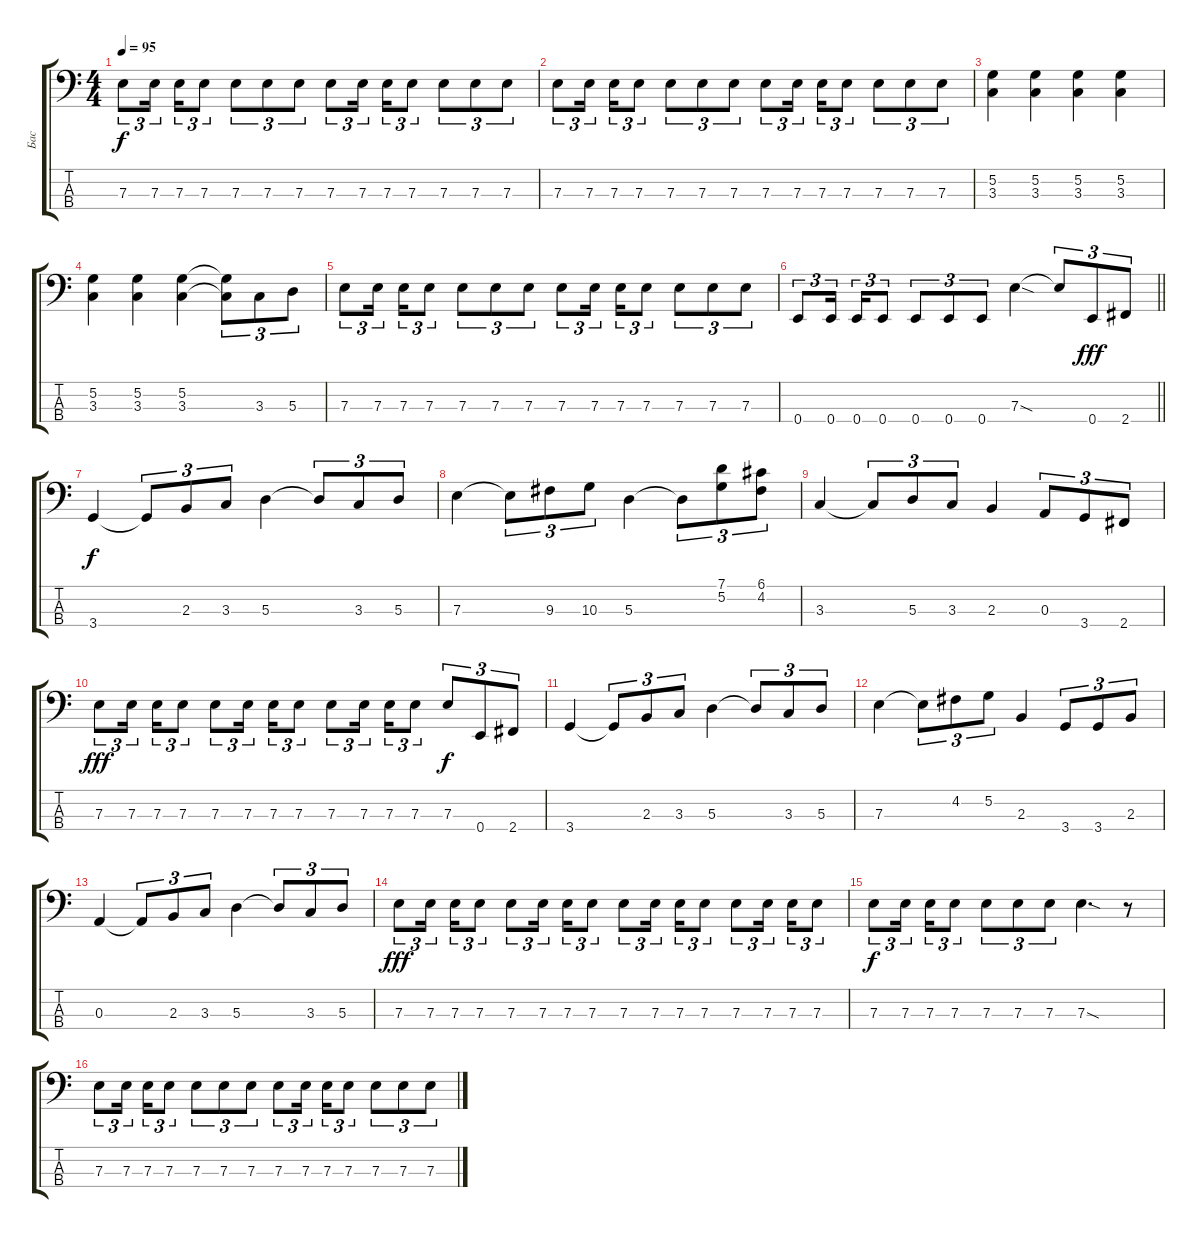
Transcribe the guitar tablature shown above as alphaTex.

\track ("Бас" "Бас") {instrument electricbasspick}
\staff {score tabs}
\tuning (G2 D2 A1 E1) {hide}
\ts (4 4)
\tempo 95
\clef f4
\ks c
7.3.8{tu (3 2) dy f} 7.3.16{tu (3 2) beam splitsecondary} 7.3.16{tu (3 2)} 7.3.8{tu (3 2)} 7.3.8{tu (3 2)} 7.3.8{tu (3 2)} 7.3.8{tu (3 2)} 7.3.8{tu (3 2)} 7.3.16{tu (3 2) beam splitsecondary} 7.3.16{tu (3 2)} 7.3.8{tu (3 2)} 7.3.8{tu (3 2)} 7.3.8{tu (3 2)} 7.3.8{tu (3 2)} |
7.3.8{tu (3 2)} 7.3.16{tu (3 2) beam splitsecondary} 7.3.16{tu (3 2)} 7.3.8{tu (3 2)} 7.3.8{tu (3 2)} 7.3.8{tu (3 2)} 7.3.8{tu (3 2)} 7.3.8{tu (3 2)} 7.3.16{tu (3 2) beam splitsecondary} 7.3.16{tu (3 2)} 7.3.8{tu (3 2)} 7.3.8{tu (3 2)} 7.3.8{tu (3 2)} 7.3.8{tu (3 2)} |
(5.2 3.3).4 (5.2 3.3).4 (5.2 3.3).4 (5.2 3.3).4 |
(5.2 3.3).4 (5.2 3.3).4 (5.2 3.3).4 (5.2{t} 3.3{t}).8{tu (3 2)} 3.3.8{tu (3 2)} 5.3.8{tu (3 2)} |
7.3.8{tu (3 2)} 7.3.16{tu (3 2) beam splitsecondary} 7.3.16{tu (3 2)} 7.3.8{tu (3 2)} 7.3.8{tu (3 2)} 7.3.8{tu (3 2)} 7.3.8{tu (3 2)} 7.3.8{tu (3 2)} 7.3.16{tu (3 2) beam splitsecondary} 7.3.16{tu (3 2)} 7.3.8{tu (3 2)} 7.3.8{tu (3 2)} 7.3.8{tu (3 2)} 7.3.8{tu (3 2)} |
\barLineRight lightlight
0.4.8{tu (3 2)} 0.4.16{tu (3 2) beam splitsecondary} 0.4.16{tu (3 2)} 0.4.8{tu (3 2)} 0.4.8{tu (3 2)} 0.4.8{tu (3 2)} 0.4.8{tu (3 2)} 7.3{sod}.4 7.3{t}.8{tu (3 2)} 0.4.8{tu (3 2) dy fff} 2.4.8{tu (3 2)} |
3.4.4{dy f} 3.4{t}.8{tu (3 2)} 2.3.8{tu (3 2)} 3.3.8{tu (3 2)} 5.3.4 5.3{t}.8{tu (3 2)} 3.3.8{tu (3 2)} 5.3.8{tu (3 2)} |
7.3.4 7.3{t}.8{tu (3 2)} 9.3.8{tu (3 2)} 10.3.8{tu (3 2)} 5.3.4 5.3{t}.8{tu (3 2)} (7.1 5.2).8{tu (3 2)} (6.1 4.2).8{tu (3 2)} |
3.3.4 3.3{t}.8{tu (3 2)} 5.3.8{tu (3 2)} 3.3.8{tu (3 2)} 2.3.4 0.3.8{tu (3 2)} 3.4.8{tu (3 2)} 2.4.8{tu (3 2)} |
7.3.8{tu (3 2) dy fff} 7.3.16{tu (3 2) beam splitsecondary} 7.3.16{tu (3 2)} 7.3.8{tu (3 2)} 7.3.8{tu (3 2)} 7.3.16{tu (3 2) beam splitsecondary} 7.3.16{tu (3 2)} 7.3.8{tu (3 2)} 7.3.8{tu (3 2)} 7.3.16{tu (3 2) beam splitsecondary} 7.3.16{tu (3 2)} 7.3.8{tu (3 2)} 7.3.8{tu (3 2) dy f} 0.4.8{tu (3 2)} 2.4.8{tu (3 2)} |
3.4.4 3.4{t}.8{tu (3 2)} 2.3.8{tu (3 2)} 3.3.8{tu (3 2)} 5.3.4 5.3{t}.8{tu (3 2)} 3.3.8{tu (3 2)} 5.3.8{tu (3 2)} |
7.3.4 7.3{t}.8{tu (3 2)} 4.2.8{tu (3 2)} 5.2.8{tu (3 2)} 2.3.4 3.4.8{tu (3 2)} 3.4.8{tu (3 2)} 2.3.8{tu (3 2)} |
0.3.4 0.3{t}.8{tu (3 2)} 2.3.8{tu (3 2)} 3.3.8{tu (3 2)} 5.3.4 5.3{t}.8{tu (3 2)} 3.3.8{tu (3 2)} 5.3.8{tu (3 2)} |
7.3.8{tu (3 2) dy fff} 7.3.16{tu (3 2) beam splitsecondary} 7.3.16{tu (3 2)} 7.3.8{tu (3 2)} 7.3.8{tu (3 2)} 7.3.16{tu (3 2) beam splitsecondary} 7.3.16{tu (3 2)} 7.3.8{tu (3 2)} 7.3.8{tu (3 2)} 7.3.16{tu (3 2) beam splitsecondary} 7.3.16{tu (3 2)} 7.3.8{tu (3 2)} 7.3.8{tu (3 2)} 7.3.16{tu (3 2) beam splitsecondary} 7.3.16{tu (3 2)} 7.3.8{tu (3 2)} |
7.3.8{tu (3 2) dy f} 7.3.16{tu (3 2) beam splitsecondary} 7.3.16{tu (3 2)} 7.3.8{tu (3 2)} 7.3.8{tu (3 2)} 7.3.8{tu (3 2)} 7.3.8{tu (3 2)} 7.3{sod}.4{d} r.8 |
7.3.8{tu (3 2)} 7.3.16{tu (3 2) beam splitsecondary} 7.3.16{tu (3 2)} 7.3.8{tu (3 2)} 7.3.8{tu (3 2)} 7.3.8{tu (3 2)} 7.3.8{tu (3 2)} 7.3.8{tu (3 2)} 7.3.16{tu (3 2) beam splitsecondary} 7.3.16{tu (3 2)} 7.3.8{tu (3 2)} 7.3.8{tu (3 2)} 7.3.8{tu (3 2)} 7.3.8{tu (3 2)}
